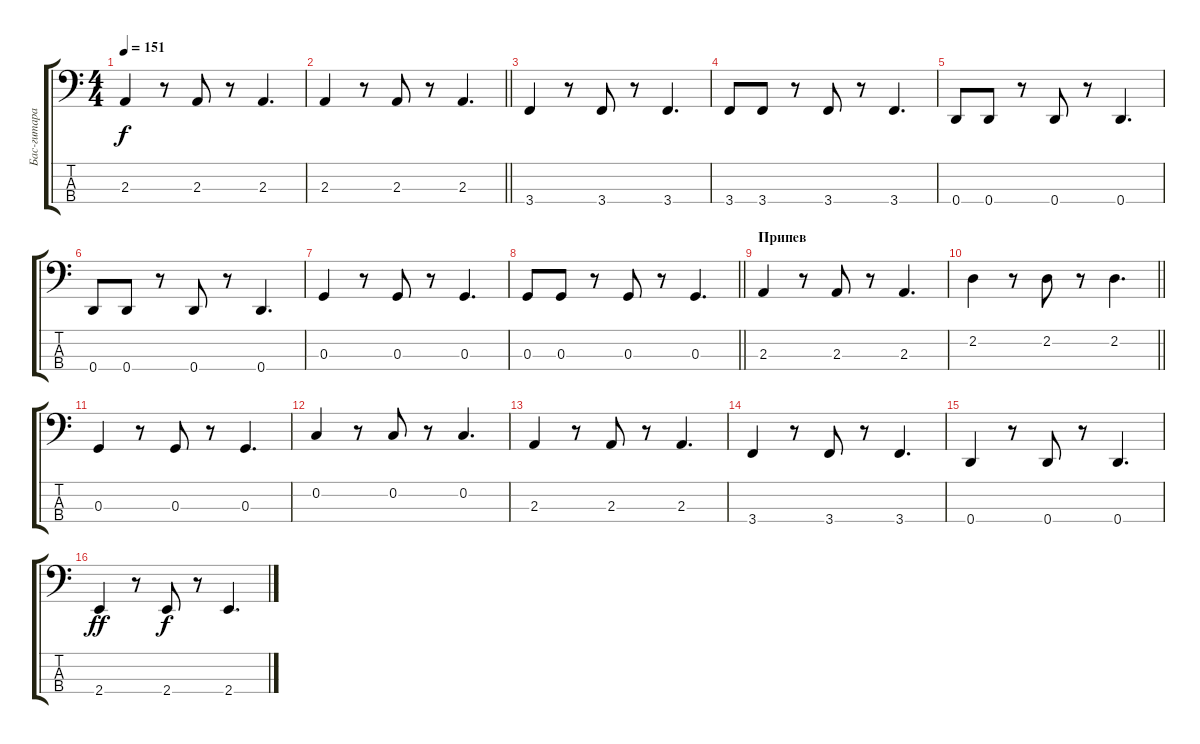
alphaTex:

\track ("Бас-гитара" "Бас-гитара") {instrument electricbassfinger}
\staff {score tabs}
\tuning (F2 C2 G1 D1) {hide}
\ts (4 4)
\tempo 151
\clef f4
\ks c
2.3.4{dy f} r.8 2.3.8 r.8 2.3.4{d} |
\barLineRight lightlight
2.3.4 r.8 2.3.8 r.8 2.3.4{d} |
3.4.4 r.8 3.4.8 r.8 3.4.4{d} |
3.4.8 3.4.8 r.8 3.4.8 r.8 3.4.4{d} |
0.4.8 0.4.8 r.8 0.4.8 r.8 0.4.4{d} |
0.4.8 0.4.8 r.8 0.4.8 r.8 0.4.4{d} |
0.3.4 r.8 0.3.8 r.8 0.3.4{d} |
\barLineRight lightlight
0.3.8 0.3.8 r.8 0.3.8 r.8 0.3.4{d} |
\section ("" "Припев")
2.3.4 r.8 2.3.8 r.8 2.3.4{d} |
\barLineRight lightlight
2.2.4 r.8 2.2.8 r.8 2.2.4{d} |
0.3.4 r.8 0.3.8 r.8 0.3.4{d} |
0.2.4 r.8 0.2.8 r.8 0.2.4{d} |
2.3.4 r.8 2.3.8 r.8 2.3.4{d} |
3.4.4 r.8 3.4.8 r.8 3.4.4{d} |
0.4.4 r.8 0.4.8 r.8 0.4.4{d} |
2.4.4{dy ff} r.8 2.4.8{dy f} r.8 2.4.4{d}
